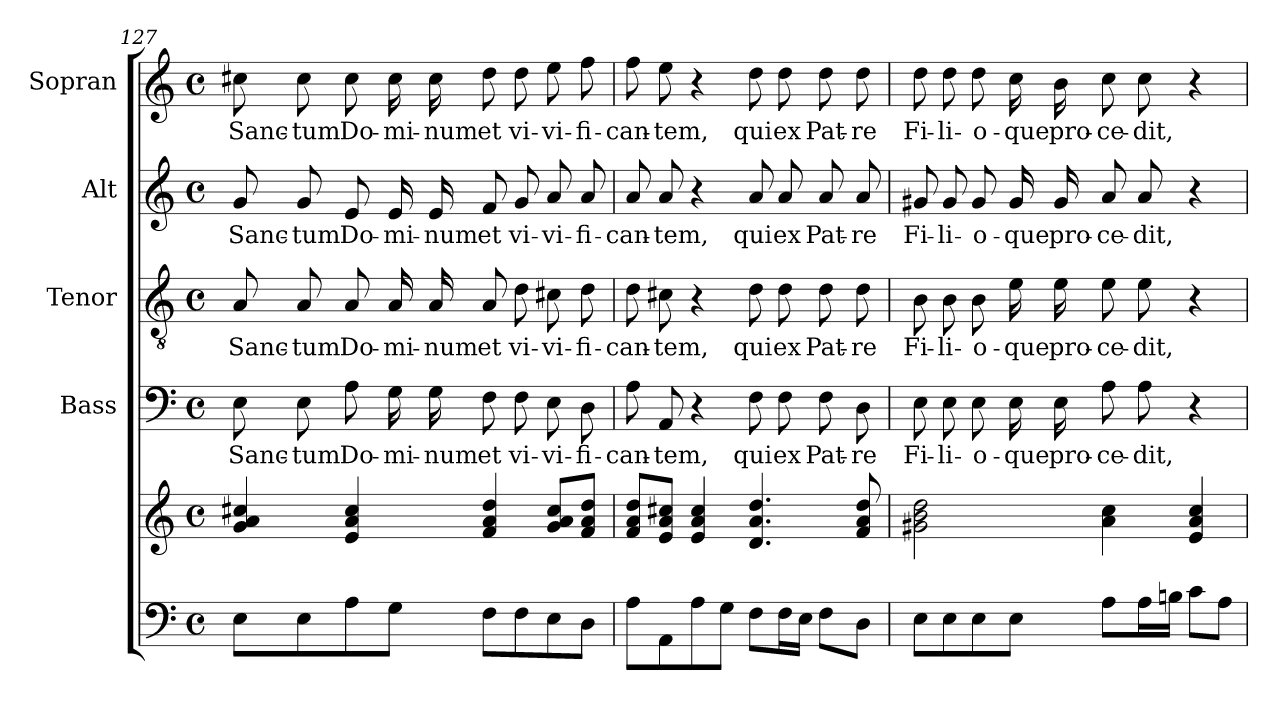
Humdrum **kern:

**kern	**kern	**kern	**text	**kern	**text	**kern	**text	**kern	**text
*part5	*part5	*part4	*part4	*part3	*part3	*part2	*part2	*part1	*part1
*staff6	*staff5	*staff4	*staff4	*staff3	*staff3	*staff2	*staff2	*staff1	*staff1
*	*	*I"Bass	*	*I"Tenor	*	*I"Alt	*	*I"Sopran	*
*	*	*I'B.	*	*I'T.	*	*I'A.	*	*I'S.	*
!!LO:LB:g=z
*clefF4	*clefG2	*clefF4	*	*clefGv2	*	*clefG2	*	*clefG2	*
*k[]	*k[]	*k[]	*	*k[]	*	*k[]	*	*k[]	*
*C:	*C:	*C:	*	*C:	*	*C:	*	*C:	*
*M4/4	*M4/4	*M4/4	*	*M4/4	*	*M4/4	*	*M4/4	*
*met(c)	*met(c)	*met(c)	*	*met(c)	*	*met(c)	*	*met(c)	*
=127	=127	=127	=127	=127	=127	=127	=127	=127	=127
!	!	!	!LO:LY:b	!	!LO:LY:b	!	!LO:LY:b	!	!LO:LY:b
8E\L	4g/ 4a/ 4cc#X/	8E\	Sanc-	8A/	Sanc-	8g/	Sanc-	8cc#X\	Sanc-
!	!	!	!LO:LY:b	!	!LO:LY:b	!	!LO:LY:b	!	!LO:LY:b
8E\	.	8E\	-tum	8A/	-tum	8g/	-tum	8cc#\	-tum
!	!	!	!LO:LY:b	!	!LO:LY:b	!	!LO:LY:b	!	!LO:LY:b
8A\	4e/ 4a/ 4cc#/	8A\	Do-	8A/	Do-	8e/	Do-	8cc#\	Do-
!	!	!	!LO:LY:b	!	!LO:LY:b	!	!LO:LY:b	!	!LO:LY:b
8G\J	.	16G\	-mi-	16A/	-mi-	16e/	-mi-	16cc#\	-mi-
!	!	!	!LO:LY:b	!	!LO:LY:b	!	!LO:LY:b	!	!LO:LY:b
.	.	16G\	-num	16A/	-num	16e/	-num	16cc#\	-num
!	!	!	!LO:LY:b	!	!LO:LY:b	!	!LO:LY:b	!	!LO:LY:b
8F\L	4f/ 4a/ 4dd/	8F\	et	8A/	et	8f/	et	8dd\	et
!	!	!	!LO:LY:b	!	!LO:LY:b	!	!LO:LY:b	!	!LO:LY:b
8F\	.	8F\	vi-	8d\	vi-	8g/	vi-	8dd\	vi-
!	!	!	!LO:LY:b	!	!LO:LY:b	!	!LO:LY:b	!	!LO:LY:b
8E\	8g/ 8a/ 8cc#/L	8E\	-vi-	8c#X\	-vi-	8a/	-vi-	8ee\	-vi-
!	!	!	!LO:LY:b	!	!LO:LY:b	!	!LO:LY:b	!	!LO:LY:b
8D\J	8f/ 8a/ 8dd/J	8D\	-fi-	8d\	-fi-	8a/	-fi-	8ff\	-fi-
=128	=128	=128	=128	=128	=128	=128	=128	=128	=128
!	!	!	!LO:LY:b	!	!LO:LY:b	!	!LO:LY:b	!	!LO:LY:b
8A\L	8f/ 8a/ 8dd/L	8A\	-can-	8d\	-can-	8a/	-can-	8ff\	-can-
!	!	!	!LO:LY:b	!	!LO:LY:b	!	!LO:LY:b	!	!LO:LY:b
8AA\	8e/ 8a/ 8cc#X/J	8AA/	-tem,	8c#X\	-tem,	8a/	-tem,	8ee\	-tem,
8A\	4e/ 4a/ 4cc#/	4r	.	4r	.	4r	.	4r	.
8G\J	.	.	.	.	.	.	.	.	.
!	!	!	!LO:LY:b	!	!LO:LY:b	!	!LO:LY:b	!	!LO:LY:b
8F\L	4.d/ 4.a/ 4.dd/	8F\	qui	8d\	qui	8a/	qui	8dd\	qui
!	!	!	!LO:LY:b	!	!LO:LY:b	!	!LO:LY:b	!	!LO:LY:b
16F\L	.	8F\	ex	8d\	ex	8a/	ex	8dd\	ex
16E\JJ	.	.	.	.	.	.	.	.	.
!	!	!	!LO:LY:b	!	!LO:LY:b	!	!LO:LY:b	!	!LO:LY:b
8F\L	.	8F\	Pat-	8d\	Pat-	8a/	Pat-	8dd\	Pat-
!	!	!	!LO:LY:b	!	!LO:LY:b	!	!LO:LY:b	!	!LO:LY:b
8D\J	8f/ 8a/ 8dd/	8D\	-re	8d\	-re	8a/	-re	8dd\	-re
=129	=129	=129	=129	=129	=129	=129	=129	=129	=129
!	!	!	!LO:LY:b	!	!LO:LY:b	!	!LO:LY:b	!	!LO:LY:b
8E\L	2g#X\ 2b\ 2dd\	8E\	Fi-	8B\	Fi-	8g#X/	Fi-	8dd\	Fi-
!	!	!	!LO:LY:b	!	!LO:LY:b	!	!LO:LY:b	!	!LO:LY:b
8E\	.	8E\	-li-	8B\	-li-	8g#/	-li-	8dd\	-li-
!	!	!	!LO:LY:b	!	!LO:LY:b	!	!LO:LY:b	!	!LO:LY:b
8E\	.	8E\	-o-	8B\	-o-	8g#/	-o-	8dd\	-o-
!	!	!	!LO:LY:b	!	!LO:LY:b	!	!LO:LY:b	!	!LO:LY:b
8E\J	.	16E\	-que	16e\	-que	16g#/	-que	16cc\	-que
!	!	!	!LO:LY:b	!	!LO:LY:b	!	!LO:LY:b	!	!LO:LY:b
.	.	16E\	pro-	16e\	pro-	16g#/	pro-	16b\	pro-
!	!	!	!LO:LY:b	!	!LO:LY:b	!	!LO:LY:b	!	!LO:LY:b
8A\L	4a\ 4cc\	8A\	-ce-	8e\	-ce-	8a/	-ce-	8cc\	-ce-
!	!	!	!LO:LY:b	!	!LO:LY:b	!	!LO:LY:b	!	!LO:LY:b
16A\L	.	8A\	-dit,	8e\	-dit,	8a/	-dit,	8cc\	-dit,
16Bn\JJ	.	.	.	.	.	.	.	.	.
8c\L	4e/ 4a/ 4cc/	4r	.	4r	.	4r	.	4r	.
8A\J	.	.	.	.	.	.	.	.	.
=	=	=	=	=	=	=	=	=	=
*-	*-	*-	*-	*-	*-	*-	*-	*-	*-
